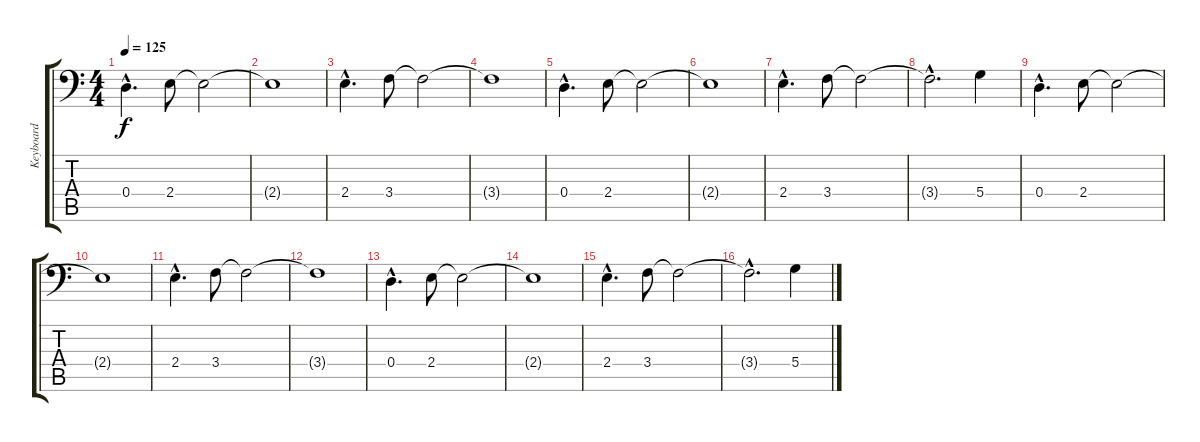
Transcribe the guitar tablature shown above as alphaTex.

\track ("Keyboard" "Keyboard") {instrument acousticgrandpiano}
\staff {score tabs}
\tuning (E4 B3 G3 D3 E2 E1) {hide}
\ts (4 4)
\tempo 125
\clef f4
\ks c
0.4{hac}.4{d dy f instrument acousticgrandpiano} 2.4.8 2.4{t}.2 |
2.4{t}.1 |
2.4{hac}.4{d} 3.4.8 3.4{t}.2 |
3.4{t}.1 |
0.4{hac}.4{d} 2.4.8 2.4{t}.2 |
2.4{t}.1 |
2.4{hac}.4{d} 3.4.8 3.4{t}.2 |
3.4{hac t}.2{d} 5.4.4 |
0.4{hac}.4{d} 2.4.8 2.4{t}.2 |
2.4{t}.1 |
2.4{hac}.4{d} 3.4.8 3.4{t}.2 |
3.4{t}.1 |
0.4{hac}.4{d} 2.4.8 2.4{t}.2 |
2.4{t}.1 |
2.4{hac}.4{d} 3.4.8 3.4{t}.2 |
3.4{hac t}.2{d} 5.4.4
